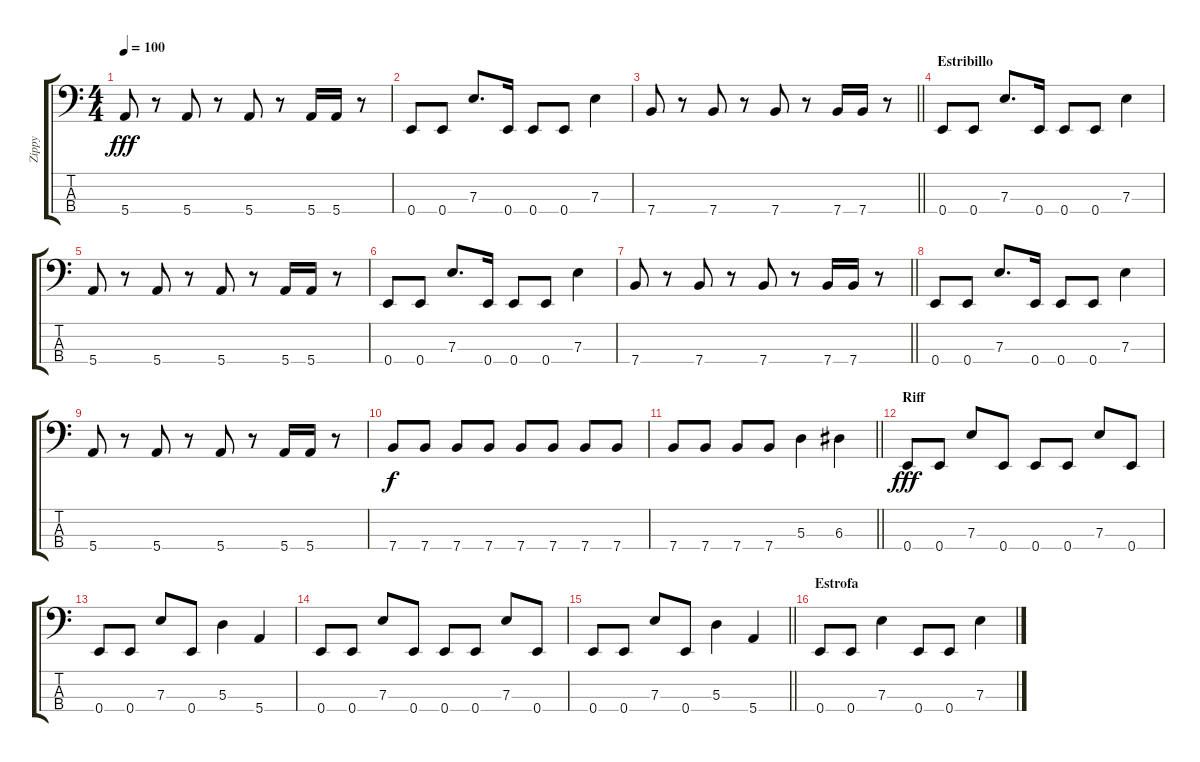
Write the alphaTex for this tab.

\track ("Zippy" "Zippy") {instrument electricbassfinger}
\staff {score tabs}
\tuning (G2 D2 A1 E1) {hide}
\ts (4 4)
\tempo 100
\clef f4
\ks c
5.4.8{dy fff} r.8 5.4.8 r.8 5.4.8 r.8 5.4.16 5.4.16 r.8 |
0.4.8 0.4.8 7.3.8{d} 0.4.16 0.4.8 0.4.8 7.3.4 |
\barLineRight lightlight
7.4.8 r.8 7.4.8 r.8 7.4.8 r.8 7.4.16 7.4.16 r.8 |
\section ("" "Estribillo")
0.4.8 0.4.8 7.3.8{d} 0.4.16 0.4.8 0.4.8 7.3.4 |
5.4.8 r.8 5.4.8 r.8 5.4.8 r.8 5.4.16 5.4.16 r.8 |
0.4.8 0.4.8 7.3.8{d} 0.4.16 0.4.8 0.4.8 7.3.4 |
\barLineRight lightlight
7.4.8 r.8 7.4.8 r.8 7.4.8 r.8 7.4.16 7.4.16 r.8 |
0.4.8 0.4.8 7.3.8{d} 0.4.16 0.4.8 0.4.8 7.3.4 |
5.4.8 r.8 5.4.8 r.8 5.4.8 r.8 5.4.16 5.4.16 r.8 |
7.4.8{dy f} 7.4.8 7.4.8 7.4.8 7.4.8 7.4.8 7.4.8 7.4.8 |
\barLineRight lightlight
7.4.8 7.4.8 7.4.8 7.4.8 5.3.4 6.3.4 |
\section ("" "Riff")
0.4.8{dy fff} 0.4.8 7.3.8 0.4.8 0.4.8 0.4.8 7.3.8 0.4.8 |
0.4.8 0.4.8 7.3.8 0.4.8 5.3.4 5.4.4 |
0.4.8 0.4.8 7.3.8 0.4.8 0.4.8 0.4.8 7.3.8 0.4.8 |
\barLineRight lightlight
0.4.8 0.4.8 7.3.8 0.4.8 5.3.4 5.4.4 |
\section ("" "Estrofa")
0.4.8 0.4.8 7.3.4 0.4.8 0.4.8 7.3.4
